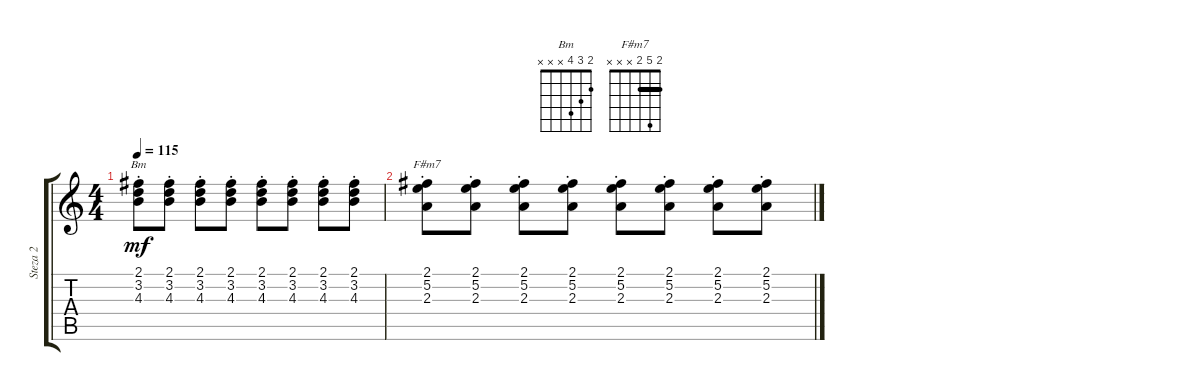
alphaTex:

\track ("Steza 2" "Steza 2") {instrument electricguitarmuted}
\staff {score tabs}
\tuning (E4 B3 G3 D3 A2 E2) {hide}
\chord ("Bm" 2 3 4 x x x)
\chord ("F#m7" 2 5 2 x x x) {barre 2}
\ts (4 4)
\tempo 115
\clef g2
\ks c
(2.1{st} 3.2{st} 4.3{st}).8{ch "Bm" dy mf} (2.1{st} 3.2{st} 4.3{st}).8 (2.1{st} 3.2{st} 4.3{st}).8 (2.1{st} 3.2{st} 4.3{st}).8 (2.1{st} 3.2{st} 4.3{st}).8 (2.1{st} 3.2{st} 4.3{st}).8 (2.1{st} 3.2{st} 4.3{st}).8 (2.1{st} 3.2{st} 4.3{st}).8 |
(2.1{st} 5.2{st} 2.3{st}).8{ch "F#m7"} (2.1{st} 5.2{st} 2.3{st}).8 (2.1{st} 5.2{st} 2.3{st}).8 (2.1{st} 5.2{st} 2.3{st}).8 (2.1{st} 5.2{st} 2.3{st}).8 (2.1{st} 5.2{st} 2.3{st}).8 (2.1{st} 5.2{st} 2.3{st}).8 (2.1{st} 5.2{st} 2.3{st}).8
